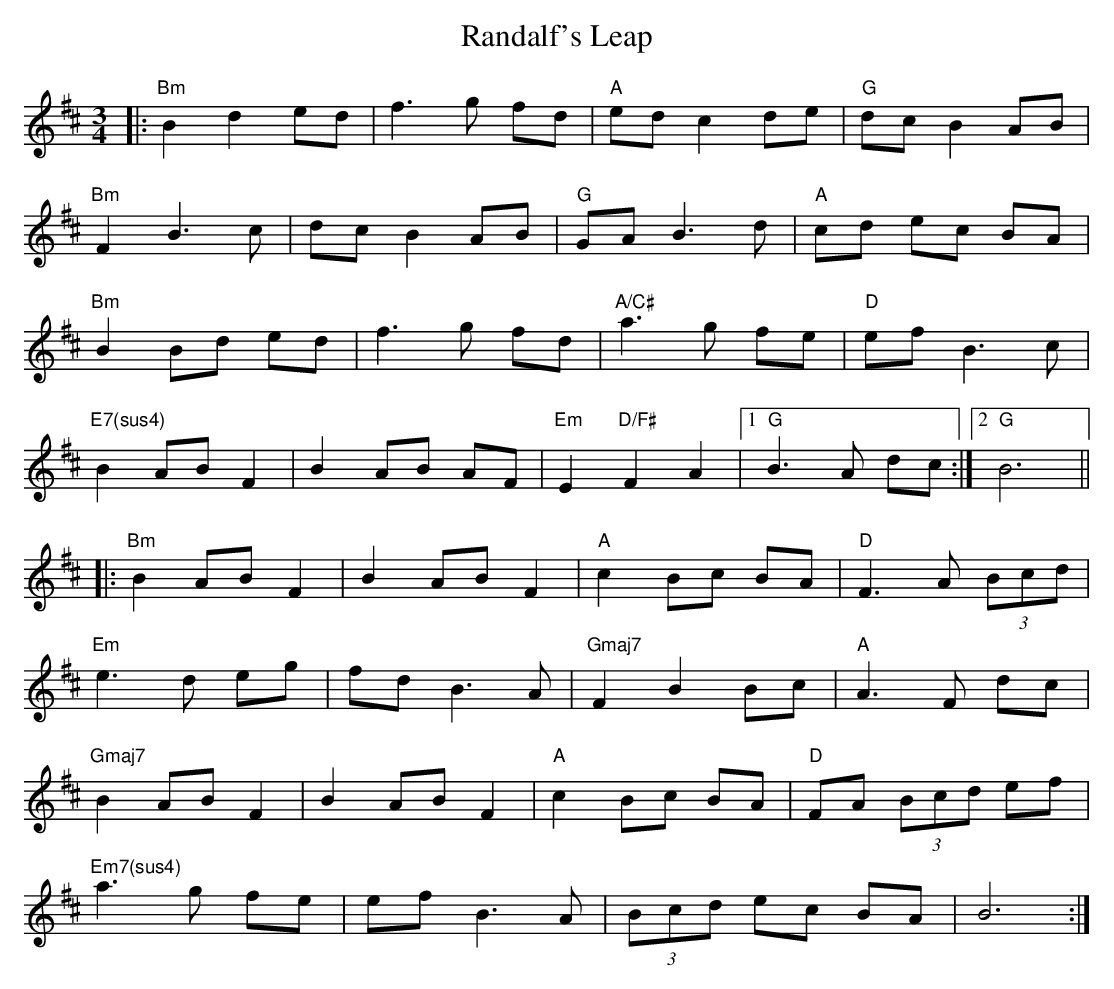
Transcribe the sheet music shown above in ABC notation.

X:1
T: Randalf's Leap
M: 3/4
L: 1/8
K: Dmaj
|:"Bm"B2 d2 ed|f3 g fd|"A"ed c2 de|"G"dc B2 AB|
"Bm"F2 B3 c|dc B2 AB|"G"GA B3 d|"A"cd ec BA|
"Bm"B2 Bd ed|f3 g fd|"A/C#"a3 g fe|"D"ef B3 c|
"E7(sus4)"B2 AB F2|B2 AB AF|"Em"E2 "D/F#"F2 A2|1 "G"B3 A dc:|2 "G"B6||
|:"Bm"B2 AB F2|B2 AB F2|"A"c2 Bc BA|"D"F3 A (3Bcd|
"Em"e3 d eg|fd B3 A|"Gmaj7"F2 B2 Bc|"A"A3 F dc|
"Gmaj7"B2 AB F2|B2 AB F2|"A"c2 Bc BA|"D"FA (3Bcd ef|
"Em7(sus4)"a3 g fe|ef B3 A|(3Bcd ec BA|B6:|
